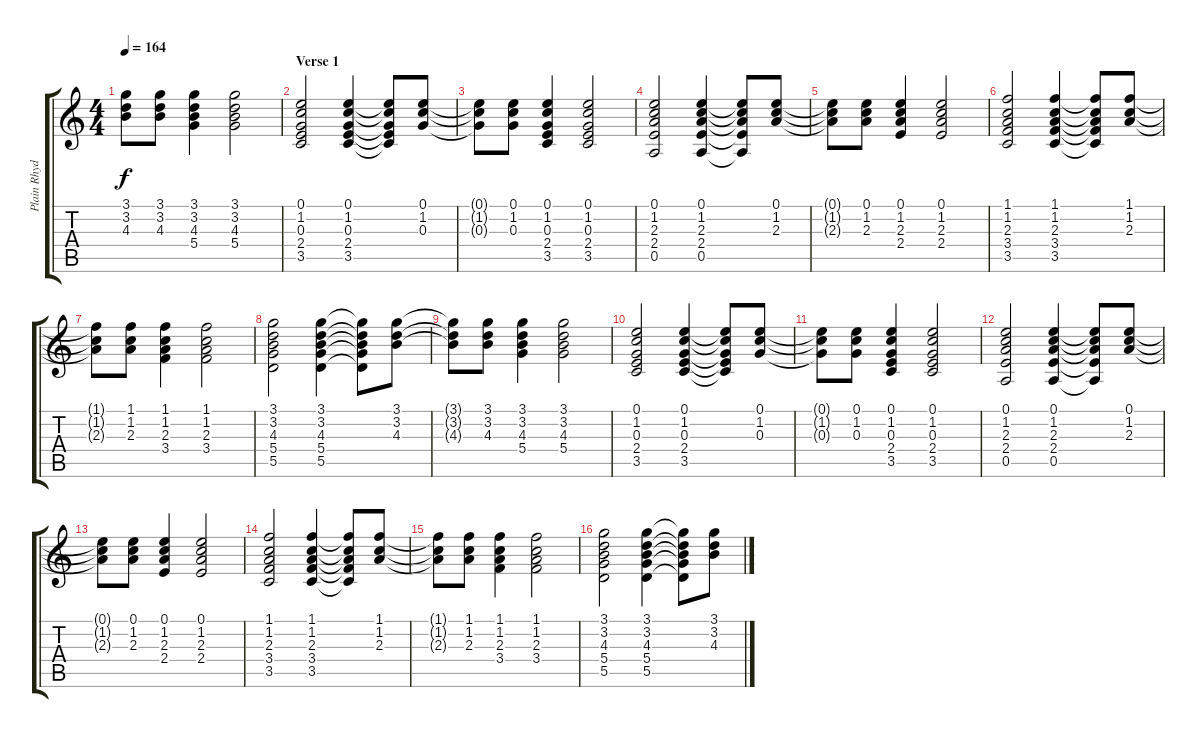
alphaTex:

\track ("Plain Rhydhm" "Plain Rhyd") {instrument acousticguitarnylon}
\staff {score tabs}
\tuning (E4 B3 G3 D3 A2 E2) {hide}
\ts (4 4)
\tempo 164
\clef g2
\ks c
(3.1{t} 3.2{t} 4.3{t}).8{dy f} (3.1 3.2 4.3).8 (3.1 3.2 4.3 5.4).4 (3.1 3.2 4.3 5.4).2 |
\section ("" "Verse 1")
(0.1 1.2 0.3 2.4 3.5).2 (0.1 1.2 0.3 2.4 3.5).4 (0.1{t} 1.2{t} 0.3{t} 2.4{t} 3.5{t}).8 (0.1 1.2 0.3).8 |
(0.1{t} 1.2{t} 0.3{t}).8 (0.1 1.2 0.3).8 (0.1 1.2 0.3 2.4 3.5).4 (0.1 1.2 0.3 2.4 3.5).2 |
(0.1 1.2 2.3 2.4 0.5).2 (0.1 1.2 2.3 2.4 0.5).4 (0.1{t} 1.2{t} 2.3{t} 2.4{t} 0.5{t}).8 (0.1 1.2 2.3).8 |
(0.1{t} 1.2{t} 2.3{t}).8 (0.1 1.2 2.3).8 (0.1 1.2 2.3 2.4).4 (0.1 1.2 2.3 2.4).2 |
(1.1 1.2 2.3 3.4 3.5).2 (1.1 1.2 2.3 3.4 3.5).4 (1.1{t} 1.2{t} 2.3{t} 3.4{t} 3.5{t}).8 (1.1 1.2 2.3).8 |
(1.1{t} 1.2{t} 2.3{t}).8 (1.1 1.2 2.3).8 (1.1 1.2 2.3 3.4).4 (1.1 1.2 2.3 3.4).2 |
(3.1 3.2 4.3 5.4 5.5).2 (3.1 3.2 4.3 5.4 5.5).4 (3.1{t} 3.2{t} 4.3{t} 5.4{t} 5.5{t}).8 (3.1 3.2 4.3).8 |
(3.1{t} 3.2{t} 4.3{t}).8 (3.1 3.2 4.3).8 (3.1 3.2 4.3 5.4).4 (3.1 3.2 4.3 5.4).2 |
(0.1 1.2 0.3 2.4 3.5).2 (0.1 1.2 0.3 2.4 3.5).4 (0.1{t} 1.2{t} 0.3{t} 2.4{t} 3.5{t}).8 (0.1 1.2 0.3).8 |
(0.1{t} 1.2{t} 0.3{t}).8 (0.1 1.2 0.3).8 (0.1 1.2 0.3 2.4 3.5).4 (0.1 1.2 0.3 2.4 3.5).2 |
(0.1 1.2 2.3 2.4 0.5).2 (0.1 1.2 2.3 2.4 0.5).4 (0.1{t} 1.2{t} 2.3{t} 2.4{t} 0.5{t}).8 (0.1 1.2 2.3).8 |
(0.1{t} 1.2{t} 2.3{t}).8 (0.1 1.2 2.3).8 (0.1 1.2 2.3 2.4).4 (0.1 1.2 2.3 2.4).2 |
(1.1 1.2 2.3 3.4 3.5).2 (1.1 1.2 2.3 3.4 3.5).4 (1.1{t} 1.2{t} 2.3{t} 3.4{t} 3.5{t}).8 (1.1 1.2 2.3).8 |
(1.1{t} 1.2{t} 2.3{t}).8 (1.1 1.2 2.3).8 (1.1 1.2 2.3 3.4).4 (1.1 1.2 2.3 3.4).2 |
(3.1 3.2 4.3 5.4 5.5).2 (3.1 3.2 4.3 5.4 5.5).4 (3.1{t} 3.2{t} 4.3{t} 5.4{t} 5.5{t}).8 (3.1 3.2 4.3).8
